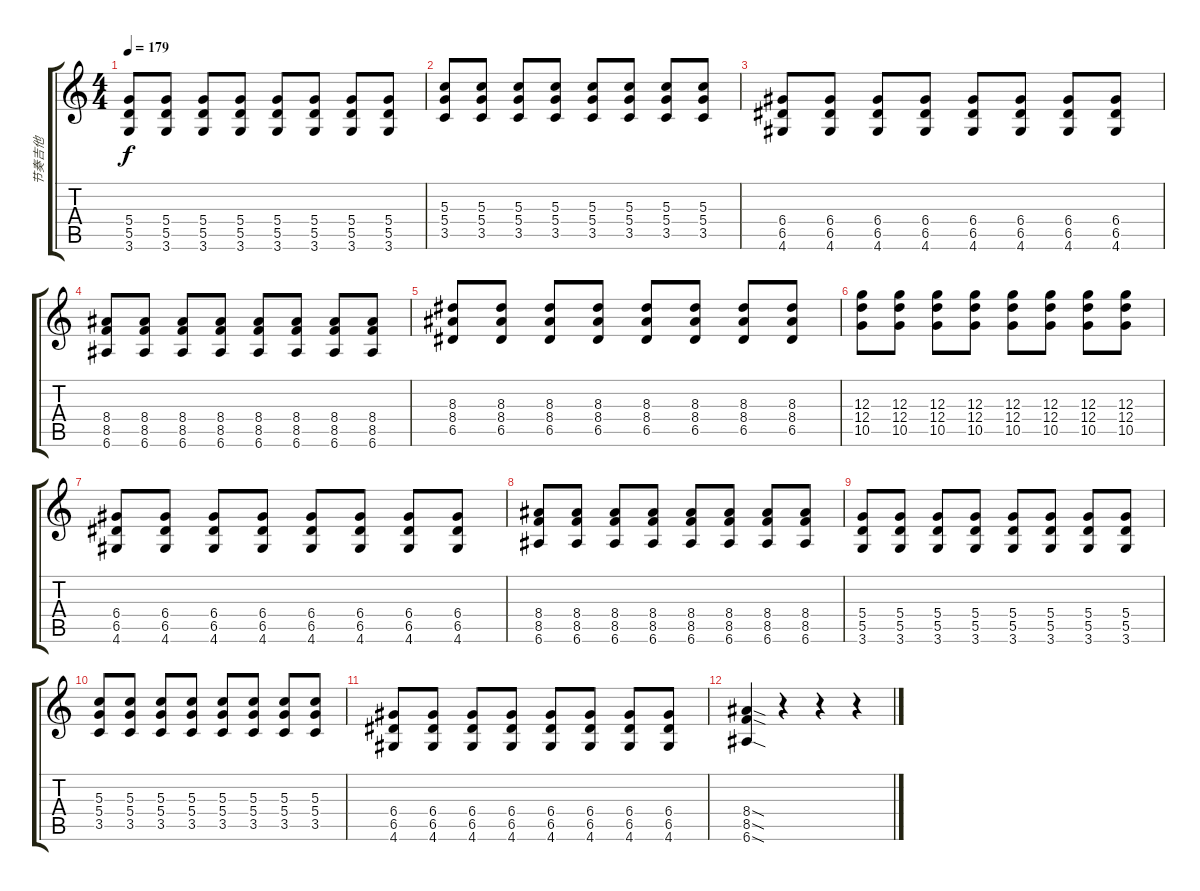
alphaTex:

\track ("节奏吉他" "节奏吉他") {instrument overdrivenguitar}
\staff {score tabs}
\tuning (E4 B3 G3 D3 A2 E2) {hide}
\ts (4 4)
\tempo 179
\clef g2
\ks c
(5.4 5.5 3.6).8{dy f} (5.4 5.5 3.6).8 (5.4 5.5 3.6).8 (5.4 5.5 3.6).8 (5.4 5.5 3.6).8 (5.4 5.5 3.6).8 (5.4 5.5 3.6).8 (5.4 5.5 3.6).8 |
(5.3 5.4 3.5).8 (5.3 5.4 3.5).8 (5.3 5.4 3.5).8 (5.3 5.4 3.5).8 (5.3 5.4 3.5).8 (5.3 5.4 3.5).8 (5.3 5.4 3.5).8 (5.3 5.4 3.5).8 |
(6.4 6.5 4.6).8 (6.4 6.5 4.6).8 (6.4 6.5 4.6).8 (6.4 6.5 4.6).8 (6.4 6.5 4.6).8 (6.4 6.5 4.6).8 (6.4 6.5 4.6).8 (6.4 6.5 4.6).8 |
(8.4 8.5 6.6).8 (8.4 8.5 6.6).8 (8.4 8.5 6.6).8 (8.4 8.5 6.6).8 (8.4 8.5 6.6).8 (8.4 8.5 6.6).8 (8.4 8.5 6.6).8 (8.4 8.5 6.6).8 |
(8.3 8.4 6.5).8 (8.3 8.4 6.5).8 (8.3 8.4 6.5).8 (8.3 8.4 6.5).8 (8.3 8.4 6.5).8 (8.3 8.4 6.5).8 (8.3 8.4 6.5).8 (8.3 8.4 6.5).8 |
(12.3 12.4 10.5).8 (12.3 12.4 10.5).8 (12.3 12.4 10.5).8 (12.3 12.4 10.5).8 (12.3 12.4 10.5).8 (12.3 12.4 10.5).8 (12.3 12.4 10.5).8 (12.3 12.4 10.5).8 |
(6.4 6.5 4.6).8 (6.4 6.5 4.6).8 (6.4 6.5 4.6).8 (6.4 6.5 4.6).8 (6.4 6.5 4.6).8 (6.4 6.5 4.6).8 (6.4 6.5 4.6).8 (6.4 6.5 4.6).8 |
(8.4 8.5 6.6).8 (8.4 8.5 6.6).8 (8.4 8.5 6.6).8 (8.4 8.5 6.6).8 (8.4 8.5 6.6).8 (8.4 8.5 6.6).8 (8.4 8.5 6.6).8 (8.4 8.5 6.6).8 |
(5.4 5.5 3.6).8 (5.4 5.5 3.6).8 (5.4 5.5 3.6).8 (5.4 5.5 3.6).8 (5.4 5.5 3.6).8 (5.4 5.5 3.6).8 (5.4 5.5 3.6).8 (5.4 5.5 3.6).8 |
(5.3 5.4 3.5).8 (5.3 5.4 3.5).8 (5.3 5.4 3.5).8 (5.3 5.4 3.5).8 (5.3 5.4 3.5).8 (5.3 5.4 3.5).8 (5.3 5.4 3.5).8 (5.3 5.4 3.5).8 |
(6.4 6.5 4.6).8 (6.4 6.5 4.6).8 (6.4 6.5 4.6).8 (6.4 6.5 4.6).8 (6.4 6.5 4.6).8 (6.4 6.5 4.6).8 (6.4 6.5 4.6).8 (6.4 6.5 4.6).8 |
(8.4{sod} 8.5{sod} 6.6{sod}).4 r.4 r.4 r.4
